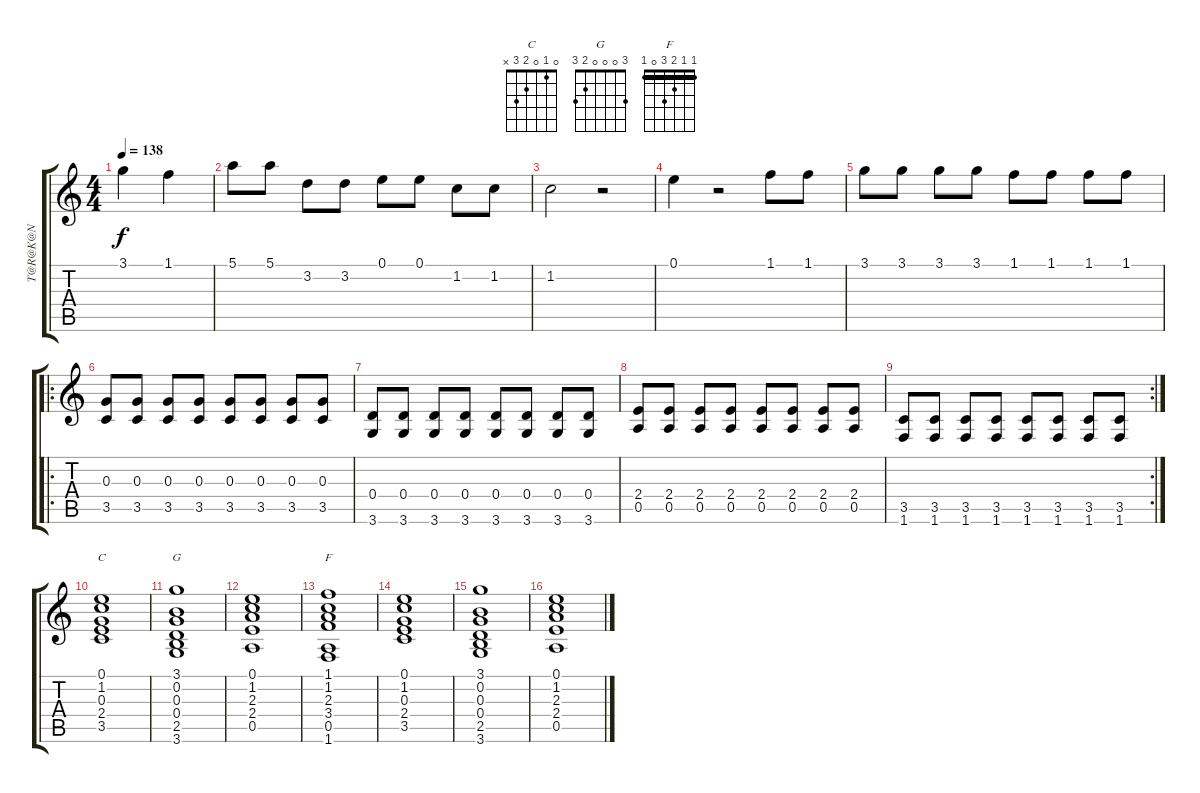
\track ("T@R@K@N" "T@R@K@N") {instrument distortionguitar}
\staff {score tabs}
\tuning (E4 B3 G3 D3 A2 E2) {hide}
\chord ("C" 0 1 0 2 3 x)
\chord ("G" 3 0 0 0 2 3)
\chord ("F" 1 1 2 3 0 1) {barre 1}
\ts (4 4)
\tempo 138
\clef g2
\ks c
3.1.4{dy f} 1.1.4 |
5.1.8 5.1.8 3.2.8 3.2.8 0.1.8 0.1.8 1.2.8 1.2.8 |
1.2.2 r.2 |
0.1.4 r.2 1.1.8 1.1.8 |
3.1.8 3.1.8 3.1.8 3.1.8 1.1.8 1.1.8 1.1.8 1.1.8 |
\ro
(0.3 3.5).8 (0.3 3.5).8 (0.3 3.5).8 (0.3 3.5).8 (0.3 3.5).8 (0.3 3.5).8 (0.3 3.5).8 (0.3 3.5).8 |
(0.4 3.6).8 (0.4 3.6).8 (0.4 3.6).8 (0.4 3.6).8 (0.4 3.6).8 (0.4 3.6).8 (0.4 3.6).8 (0.4 3.6).8 |
(2.4 0.5).8 (2.4 0.5).8 (2.4 0.5).8 (2.4 0.5).8 (2.4 0.5).8 (2.4 0.5).8 (2.4 0.5).8 (2.4 0.5).8 |
\rc 2
(3.5 1.6).8 (3.5 1.6).8 (3.5 1.6).8 (3.5 1.6).8 (3.5 1.6).8 (3.5 1.6).8 (3.5 1.6).8 (3.5 1.6).8 |
(0.1 1.2 0.3 2.4 3.5).1{ch "C"} |
(3.1 0.2 0.3 0.4 2.5 3.6).1{ch "G"} |
(0.1 1.2 2.3 2.4 0.5).1 |
(1.1 1.2 2.3 3.4 0.5 1.6).1{ch "F"} |
(0.1 1.2 0.3 2.4 3.5).1 |
(3.1 0.2 0.3 0.4 2.5 3.6).1 |
(0.1 1.2 2.3 2.4 0.5).1
